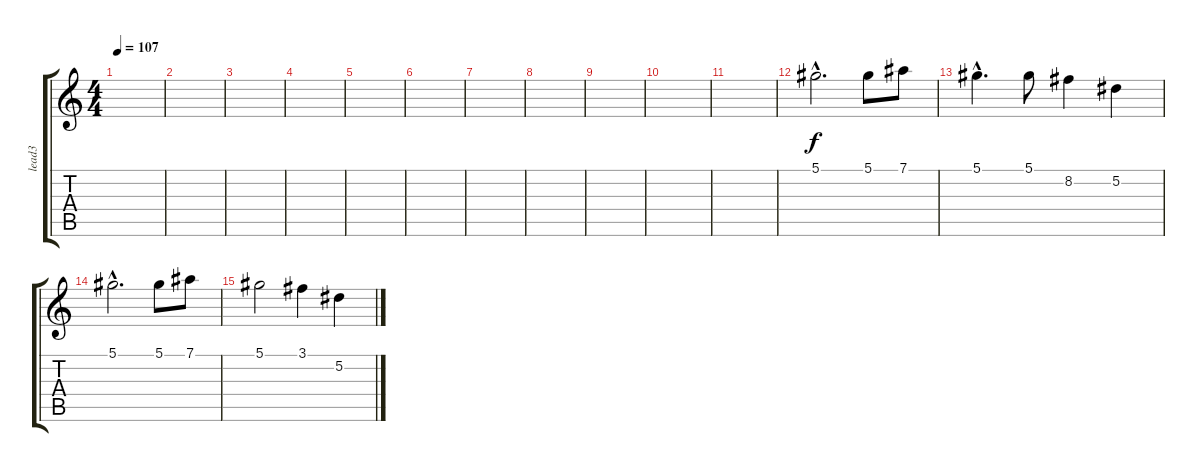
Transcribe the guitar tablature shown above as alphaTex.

\track ("lead3 " "lead3 ") {instrument overdrivenguitar}
\staff {score tabs}
\tuning (Eb4 Bb3 Gb3 Db3 Ab2 Eb2) {hide}
\ts (4 4)
\tempo 107
\clef g2
\ks c
|
|
|
|
|
|
|
|
|
|
|
5.1{hac}.2{d} 5.1.8 7.1.8 |
5.1{hac}.4{d} 5.1.8 8.2.4 5.2.4 |
5.1{hac}.2{d} 5.1.8 7.1.8 |
5.1.2 3.1.4 5.2.4
